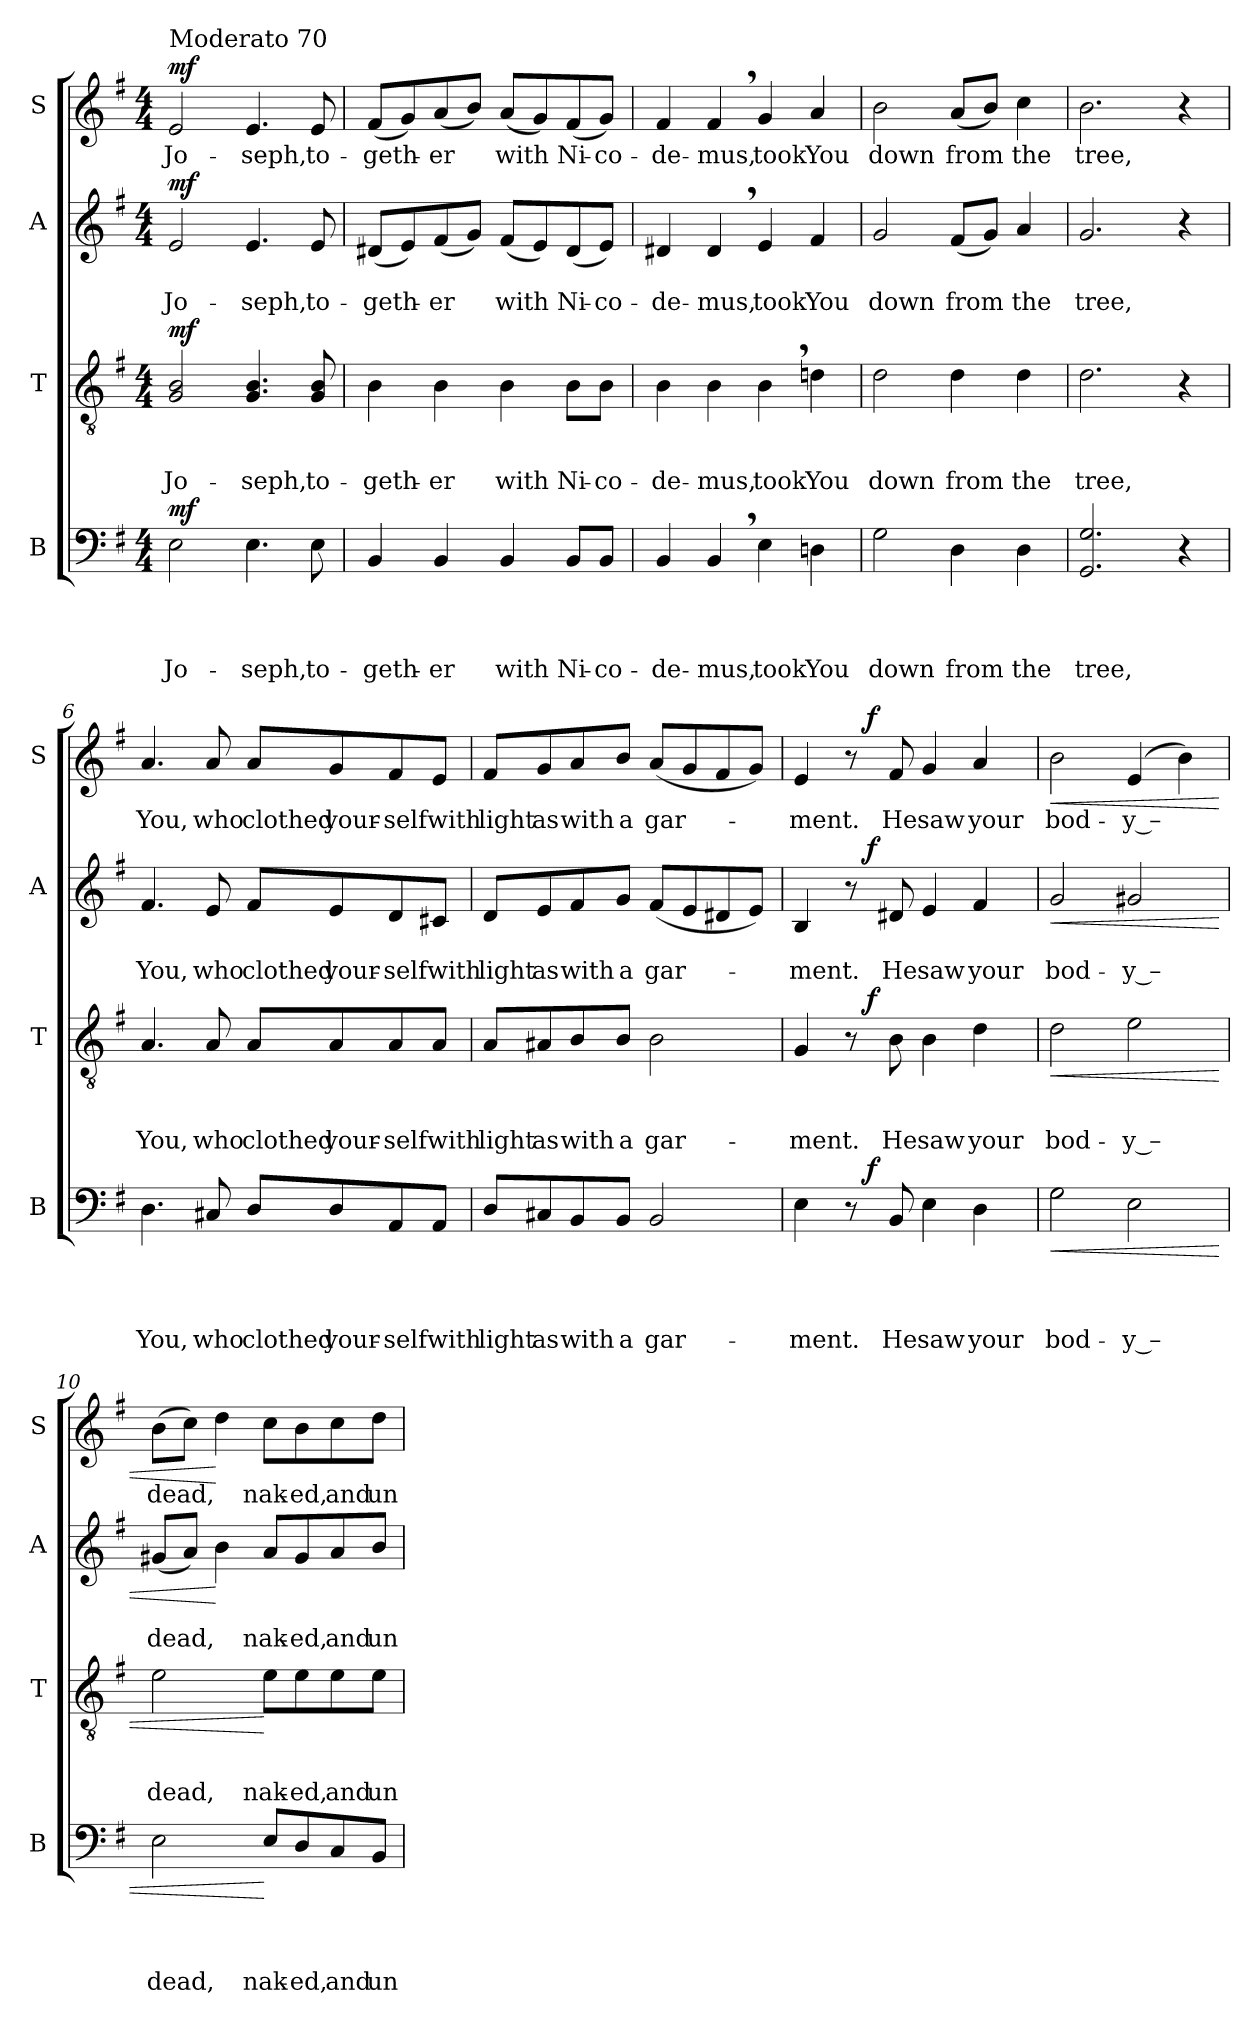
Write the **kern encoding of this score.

**kern	**text	**text	**text	**text	**dynam	**kern	**text	**text	**text	**dynam	**kern	**text	**text	**dynam	**kern	**text	**dynam
*part4	*part4	*part4	*part4	*part4	*part4	*part3	*part3	*part3	*part3	*part3	*part2	*part2	*part2	*part2	*part1	*part1	*part1
*staff4	*staff4	*staff4	*staff4	*staff4	*staff4	*staff3	*staff3	*staff3	*staff3	*staff3	*staff2	*staff2	*staff2	*staff2	*staff1	*staff1	*staff1
*I"B	*	*	*	*	*	*I"T	*	*	*	*	*I"A	*	*	*	*I"S	*	*
*I'B	*	*	*	*	*	*I'T	*	*	*	*	*I'A	*	*	*	*I'S	*	*
!!LO:PB:g=z
*clefF4	*	*	*	*	*	*clefGv2	*	*	*	*	*clefG2	*	*	*	*clefG2	*	*
*k[f#]	*	*	*	*	*	*k[f#]	*	*	*	*	*k[f#]	*	*	*	*k[f#]	*	*
*G:	*	*	*	*	*	*G:	*	*	*	*	*G:	*	*	*	*G:	*	*
*M4/4	*	*	*	*	*	*M4/4	*	*	*	*	*M4/4	*	*	*	*M4/4	*	*
=1	=1	=1	=1	=1	=1	=1	=1	=1	=1	=1	=1	=1	=1	=1	=1	=1	=1
!	!	!	!	!	!	!	!	!	!	!	!	!	!	!	!LO:TX:a:t=Moderato 70	!	!
!	!	!	!	!LO:LY:b	!LO:DY:a	!	!	!	!LO:LY:b	!LO:DY:a	!	!	!LO:LY:b	!LO:DY:a	!	!LO:LY:b	!LO:DY:a
2E\	.	.	.	Jo-	mf	2G/ 2B/	.	.	Jo-	mf	2e/	.	Jo-	mf	2e/	Jo-	mf
!	!	!	!	!LO:LY:b	!	!	!	!	!LO:LY:b	!	!	!	!LO:LY:b	!	!	!LO:LY:b	!
4.E\	.	.	.	-seph,	.	4.G/ 4.B/	.	.	-seph,	.	4.e/	.	-seph,	.	4.e/	-seph,	.
!	!	!	!	!LO:LY:b	!	!	!	!	!LO:LY:b	!	!	!	!LO:LY:b	!	!	!LO:LY:b	!
8E\	.	.	.	to-	.	8G/ 8B/	.	.	to-	.	8e/	.	to-	.	8e/	to-	.
=2	=2	=2	=2	=2	=2	=2	=2	=2	=2	=2	=2	=2	=2	=2	=2	=2	=2
!	!	!	!	!LO:LY:b	!	!	!	!	!LO:LY:b	!	!	!	!LO:LY:b	!	!	!LO:LY:b	!
4BB/	.	.	.	-geth-	.	4B\	.	.	-geth-	.	(<8d#X/L	.	-geth-	.	(<8f#/L	-geth-	.
.	.	.	.	.	.	.	.	.	.	.	8e/)	.	.	.	8g/)	.	.
!	!	!	!	!LO:LY:b	!	!	!	!	!LO:LY:b	!	!	!	!LO:LY:b	!	!	!LO:LY:b	!
4BB/	.	.	.	-er	.	4B\	.	.	-er	.	(<8f#/	.	-er	.	(<8a/	-er	.
.	.	.	.	.	.	.	.	.	.	.	8g/J)	.	.	.	8b/J)	.	.
!	!	!	!	!LO:LY:b	!	!	!	!	!LO:LY:b	!	!	!	!LO:LY:b	!	!	!LO:LY:b	!
4BB/	.	.	.	with	.	4B\	.	.	with	.	(<8f#/L	.	with	.	(<8a/L	with	.
.	.	.	.	.	.	.	.	.	.	.	8e/)	.	.	.	8g/)	.	.
!	!	!	!	!LO:LY:b	!	!	!	!	!LO:LY:b	!	!	!	!LO:LY:b	!	!	!LO:LY:b	!
8BB/L	.	.	.	Ni-	.	8B\L	.	.	Ni-	.	(<8d#/	.	Ni-	.	(<8f#/	Ni-	.
!	!	!	!	!LO:LY:b:rj	!	!	!	!	!LO:LY:b:rj	!	!	!	!LO:LY:b:rj	!	!	!LO:LY:b:rj	!
8BB/J	.	.	.	-co-	.	8B\J	.	.	-co-	.	8e/J)	.	-co-	.	8g/J)	-co-	.
=3	=3	=3	=3	=3	=3	=3	=3	=3	=3	=3	=3	=3	=3	=3	=3	=3	=3
!	!	!	!	!LO:LY:b	!	!	!	!	!LO:LY:b	!	!	!	!LO:LY:b	!	!	!LO:LY:b	!
4BB/	.	.	.	-de-	.	4B\	.	.	-de-	.	4d#X/	.	-de-	.	4f#/	-de-	.
!	!	!	!	!LO:LY:b	!	!	!	!	!LO:LY:b	!	!	!	!LO:LY:b	!	!	!LO:LY:b	!
4BB,>/	.	.	.	-mus,	.	4B\	.	.	-mus,	.	4d#,>/	.	-mus,	.	4f#,>/	-mus,	.
!	!	!	!	!LO:LY:b	!	!	!	!	!LO:LY:b	!	!	!	!LO:LY:b	!	!	!LO:LY:b	!
4E\	.	.	.	took	.	4B,>\	.	.	took	.	4e/	.	took	.	4g/	took	.
!	!	!	!	!LO:LY:b	!	!	!	!	!LO:LY:b	!	!	!	!LO:LY:b	!	!	!LO:LY:b	!
4Dn\	.	.	.	You	.	4dn\	.	.	You	.	4f#/	.	You	.	4a/	You	.
=4	=4	=4	=4	=4	=4	=4	=4	=4	=4	=4	=4	=4	=4	=4	=4	=4	=4
!	!	!	!	!LO:LY:b	!	!	!	!	!LO:LY:b	!	!	!	!LO:LY:b	!	!	!LO:LY:b	!
2G\	.	.	.	down	.	2d\	.	.	down	.	2g/	.	down	.	2b\	down	.
!	!	!	!	!LO:LY:b	!	!	!	!	!LO:LY:b	!	!	!	!LO:LY:b	!	!	!LO:LY:b	!
4D\	.	.	.	from	.	4d\	.	.	from	.	(<8f#/L	.	from	.	(<8a/L	from	.
.	.	.	.	.	.	.	.	.	.	.	8g/J)	.	.	.	8b/J)	.	.
!	!	!	!	!LO:LY:b	!	!	!	!	!LO:LY:b	!	!	!	!LO:LY:b	!	!	!LO:LY:b	!
4D\	.	.	.	the	.	4d\	.	.	the	.	4a/	.	the	.	4cc\	the	.
=5	=5	=5	=5	=5	=5	=5	=5	=5	=5	=5	=5	=5	=5	=5	=5	=5	=5
!	!	!	!	!LO:LY:b	!	!	!	!	!LO:LY:b	!	!	!	!LO:LY:b	!	!	!LO:LY:b	!
2.GG/ 2.G/	.	.	.	tree,	.	2.d\	.	.	tree,	.	2.g/	.	tree,	.	2.b\	tree,	.
4r	.	.	.	.	.	4r	.	.	.	.	4r	.	.	.	4r	.	.
!!LO:LB:g=z
=6	=6	=6	=6	=6	=6	=6	=6	=6	=6	=6	=6	=6	=6	=6	=6	=6	=6
!	!	!	!	!LO:LY:b	!	!	!	!	!LO:LY:b	!	!	!	!LO:LY:b	!	!	!LO:LY:b	!
4.D\	.	.	.	You,	.	4.A/	.	.	You,	.	4.f#/	.	You,	.	4.a/	You,	.
!	!	!	!	!LO:LY:b	!	!	!	!	!LO:LY:b	!	!	!	!LO:LY:b	!	!	!LO:LY:b	!
8C#X/	.	.	.	who	.	8A/	.	.	who	.	8e/	.	who	.	8a/	who	.
!	!	!	!	!LO:LY:b	!	!	!	!	!LO:LY:b	!	!	!	!LO:LY:b	!	!	!LO:LY:b	!
8D/L	.	.	.	clothed	.	8A/L	.	.	clothed	.	8f#/L	.	clothed	.	8a/L	clothed	.
!	!	!	!	!LO:LY:b	!	!	!	!	!LO:LY:b	!	!	!	!LO:LY:b	!	!	!LO:LY:b	!
8D/	.	.	.	your-	.	8A/	.	.	your-	.	8e/	.	your-	.	8g/	your-	.
!	!	!	!	!LO:LY:b	!	!	!	!	!LO:LY:b	!	!	!	!LO:LY:b	!	!	!LO:LY:b	!
8AA/	.	.	.	-self	.	8A/	.	.	-self	.	8d/	.	-self	.	8f#/	-self	.
!	!	!	!	!LO:LY:b	!	!	!	!	!LO:LY:b	!	!	!	!LO:LY:b	!	!	!LO:LY:b	!
8AA/J	.	.	.	with	.	8A/J	.	.	with	.	8c#X/J	.	with	.	8e/J	with	.
=7	=7	=7	=7	=7	=7	=7	=7	=7	=7	=7	=7	=7	=7	=7	=7	=7	=7
!	!	!	!	!LO:LY:b	!	!	!	!	!LO:LY:b	!	!	!	!LO:LY:b	!	!	!LO:LY:b	!
8D/L	.	.	.	light	.	8A/L	.	.	light	.	8d/L	.	light	.	8f#/L	light	.
!	!	!	!	!LO:LY:b	!	!	!	!	!LO:LY:b	!	!	!	!LO:LY:b	!	!	!LO:LY:b	!
8C#X/	.	.	.	as	.	8A#X/	.	.	as	.	8e/	.	as	.	8g/	as	.
!	!	!	!	!LO:LY:b	!	!	!	!	!LO:LY:b	!	!	!	!LO:LY:b	!	!	!LO:LY:b	!
8BB/	.	.	.	with	.	8B/	.	.	with	.	8f#/	.	with	.	8a/	with	.
!	!	!	!	!LO:LY:b	!	!	!	!	!LO:LY:b	!	!	!	!LO:LY:b	!	!	!LO:LY:b	!
8BB/J	.	.	.	a	.	8B/J	.	.	a	.	8g/J	.	a	.	8b/J	a	.
!	!	!	!	!LO:LY:b	!	!	!	!	!LO:LY:b	!	!	!	!LO:LY:b	!	!	!LO:LY:b	!
2BB/	.	.	.	gar-	.	2B\	.	.	gar-	.	(<8f#/L	.	gar-	.	(<8a/L	gar-	.
.	.	.	.	.	.	.	.	.	.	.	8e/	.	.	.	8g/	.	.
.	.	.	.	.	.	.	.	.	.	.	8d#X/	.	.	.	8f#/	.	.
.	.	.	.	.	.	.	.	.	.	.	8e/J)	.	.	.	8g/J)	.	.
=8	=8	=8	=8	=8	=8	=8	=8	=8	=8	=8	=8	=8	=8	=8	=8	=8	=8
!	!	!	!	!LO:LY:b	!	!	!	!	!LO:LY:b	!	!	!	!LO:LY:b	!	!	!LO:LY:b	!
*^	*	*	*	*	*	*^	*	*	*	*	*^	*	*	*	*^	*	*
4E\	4ryy	.	.	.	-ment.	.	4G/	4ryy	.	.	-ment.	.	4B/	4ryy	.	-ment.	.	4e/	4ryy	-ment.	.
8r	16ryy	.	.	.	.	.	8r	16ryy	.	.	.	.	8r	16ryy	.	.	.	8r	16ryy	.	.
!	!	!	!	!	!	!LO:DY:a	!	!	!	!	!	!LO:DY:a	!	!	!	!	!LO:DY:a	!	!	!	!LO:DY:a
.	2ryy	.	.	.	.	f	.	2ryy	.	.	.	f	.	2ryy	.	.	f	.	2ryy	.	f
!	!	!	!	!	!LO:LY:b	!	!	!	!	!	!LO:LY:b	!	!	!	!	!LO:LY:b	!	!	!	!LO:LY:b	!
8BB/	.	.	.	.	He	.	8B\	.	.	.	He	.	8d#X/	.	.	He	.	8f#/	.	He	.
!	!	!	!	!	!LO:LY:b	!	!	!	!	!	!LO:LY:b	!	!	!	!	!LO:LY:b	!	!	!	!LO:LY:b	!
4E\	.	.	.	.	saw	.	4B\	.	.	.	saw	.	4e/	.	.	saw	.	4g/	.	saw	.
!	!	!	!	!	!LO:LY:b	!	!	!	!	!	!LO:LY:b	!	!	!	!	!LO:LY:b	!	!	!	!LO:LY:b	!
4D\	.	.	.	.	your	.	4d\	.	.	.	your	.	4f#/	.	.	your	.	4a/	.	your	.
.	8.ryy	.	.	.	.	.	.	8.ryy	.	.	.	.	.	8.ryy	.	.	.	.	8.ryy	.	.
!!LO:LB:g=z
=9	=9	=9	=9	=9	=9	=9	=9	=9	=9	=9	=9	=9	=9	=9	=9	=9	=9	=9	=9	=9	=9
!	!	!	!	!	!LO:LY:b	!LO:HP:b	!	!	!	!	!LO:LY:b	!LO:HP:b	!	!	!	!LO:LY:b	!LO:HP:b	!	!	!LO:LY:b	!LO:HP:b
*v	*v	*	*	*	*	*	*	*	*	*	*	*	*v	*v	*	*	*	*v	*v	*	*
*	*	*	*	*	*	*v	*v	*	*	*	*	*	*	*	*	*	*	*
2G\	.	.	.	bod-	<	2d\	.	.	bod-	<	2g/	.	bod-	<	2b\	bod-	<
!	!	!	!	!LO:LY:b:rj	!	!	!	!	!LO:LY:b:rj	!	!	!	!LO:LY:b:rj	!	!	!LO:LY:b	!
2E\	.	.	.	-y –	.	2e\	.	.	-y –	.	2g#X/	.	-y –	.	(4e/	-y –	.
.	.	.	.	.	.	.	.	.	.	.	.	.	.	.	4b\)	.	.
=10	=10	=10	=10	=10	=10	=10	=10	=10	=10	=10	=10	=10	=10	=10	=10	=10	=10
!	!	!	!	!LO:LY:b	!	!	!	!	!LO:LY:b	!	!	!	!LO:LY:b	!	!	!LO:LY:b	!
2E\	.	.	.	dead,	.	2e\	.	.	dead,	.	(<8g#X/L	.	dead,	.	(>8b\L	dead,	.
.	.	.	.	.	.	.	.	.	.	.	8a/J)	.	.	.	8cc\J)	.	.
.	.	.	.	.	.	.	.	.	.	.	4b\	.	.	[	4dd\	.	[
!	!	!	!	!LO:LY:b	!	!	!	!	!LO:LY:b	!	!	!	!LO:LY:b	!	!	!LO:LY:b	!
8E/L	.	.	.	nak-	[	8e\L	.	.	nak-	[	8a/L	.	nak-	.	8cc\L	nak-	.
!	!	!	!	!LO:LY:b:rj	!	!	!	!	!LO:LY:b:rj	!	!	!	!LO:LY:b:rj	!	!	!LO:LY:b:rj	!
8D/	.	.	.	-ed,	.	8e\	.	.	-ed,	.	8g#/	.	-ed,	.	8b\	-ed,	.
!	!	!	!	!LO:LY:b	!	!	!	!	!LO:LY:b	!	!	!	!LO:LY:b	!	!	!LO:LY:b	!
8C/	.	.	.	and	.	8e\	.	.	and	.	8a/	.	and	.	8cc\	and	.
!	!	!	!	!LO:LY:b	!	!	!	!	!LO:LY:b	!	!	!	!LO:LY:b	!	!	!LO:LY:b	!
8BB/J	.	.	.	un-	.	8e\J	.	.	un-	.	8b/J	.	un-	.	8dd\J	un-	.
=	=	=	=	=	=	=	=	=	=	=	=	=	=	=	=	=	=
*-	*-	*-	*-	*-	*-	*-	*-	*-	*-	*-	*-	*-	*-	*-	*-	*-	*-
